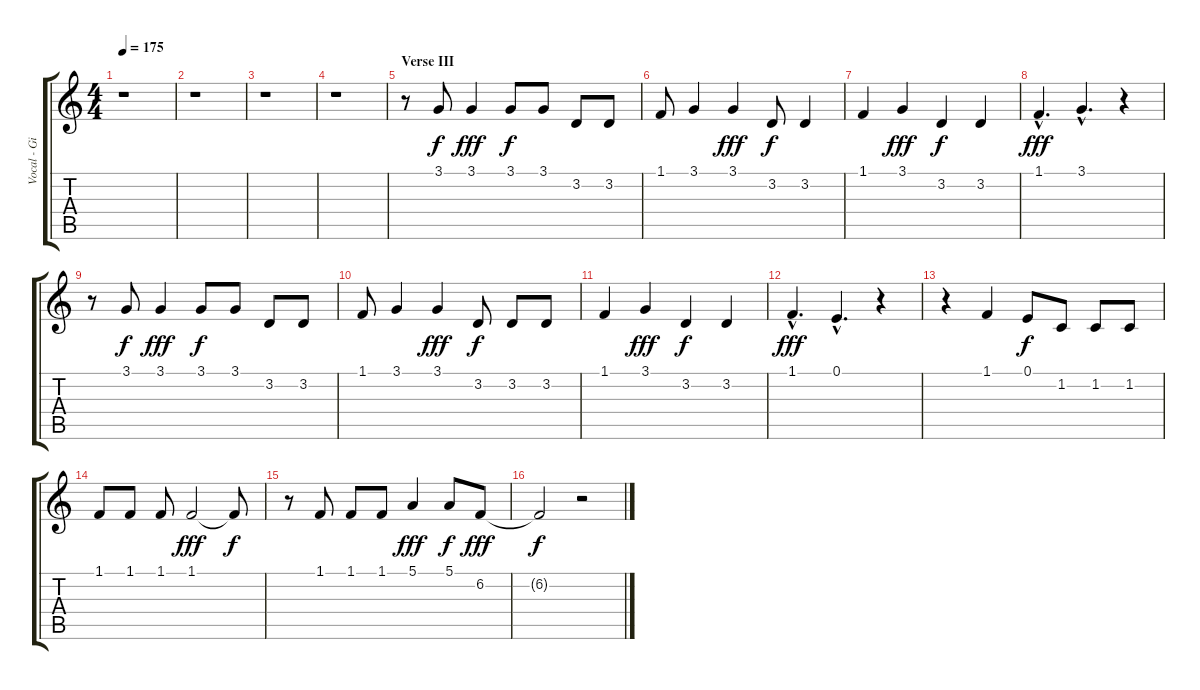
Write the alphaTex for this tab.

\track ("Vocal - Gillan" "Vocal - Gi") {instrument voiceoohs}
\staff {score tabs}
\tuning (E4 B3 G3 D3 A2 E2) {hide}
\ts (4 4)
\tempo 175
\clef g2
\ks c
r.1{dy f} |
r.1 |
r.1 |
r.1 |
\section ("" "Verse III")
r.8 3.1.8 3.1.4{dy fff} 3.1.8{dy f} 3.1.8 3.2.8 3.2.8 |
1.1.8 3.1.4 3.1.4{dy fff} 3.2.8{dy f} 3.2.4 |
1.1.4 3.1.4{dy fff} 3.2.4{dy f} 3.2.4 |
1.1{hac}.4{d dy fff} 3.1{hac}.4{d} r.4 |
r.8 3.1.8{dy f} 3.1.4{dy fff} 3.1.8{dy f} 3.1.8 3.2.8 3.2.8 |
1.1.8 3.1.4 3.1.4{dy fff} 3.2.8{dy f} 3.2.8 3.2.8 |
1.1.4 3.1.4{dy fff} 3.2.4{dy f} 3.2.4 |
1.1{hac}.4{d dy fff} 0.1{hac}.4{d} r.4 |
r.4 1.1.4 0.1.8{dy f} 1.2.8 1.2.8 1.2.8 |
1.1.8 1.1.8 1.1.8 1.1.2{dy fff} 1.1{t}.8{dy f} |
r.8 1.1.8 1.1.8 1.1.8 5.1.4{dy fff} 5.1.8{dy f} 6.2.8{dy fff} |
6.2{t}.2{dy f} r.2
